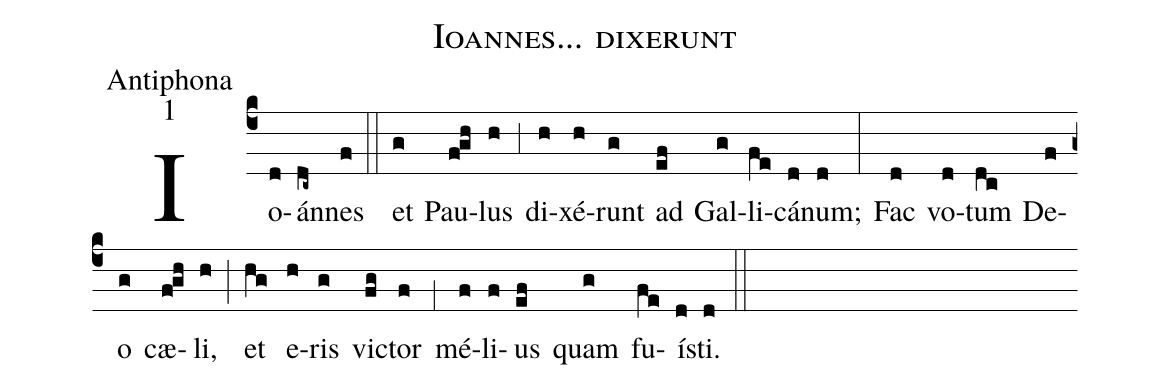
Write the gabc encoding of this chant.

name:Ioannes... dixerunt;
office-part:Antiphona;
mode:1;
%%
(c4) Io(d)án(dc~)nes(f) (::)
et(g) Pau(f!gh)lus(h) (,3) di(h)xé(h)runt(g) ad(ef) Gal(g)li(fe)cá(d)num;(d) (:)
Fac(d) vo(d)tum(dc) De(f)o(g) cæ(f!gh)li,(h) (;) et(hg) e(h)ris(g) vi(fg)ctor(f) (,1) mé(f)li(f)us(ef) quam(g) fu(fe)í(d)sti.(d) (::)
